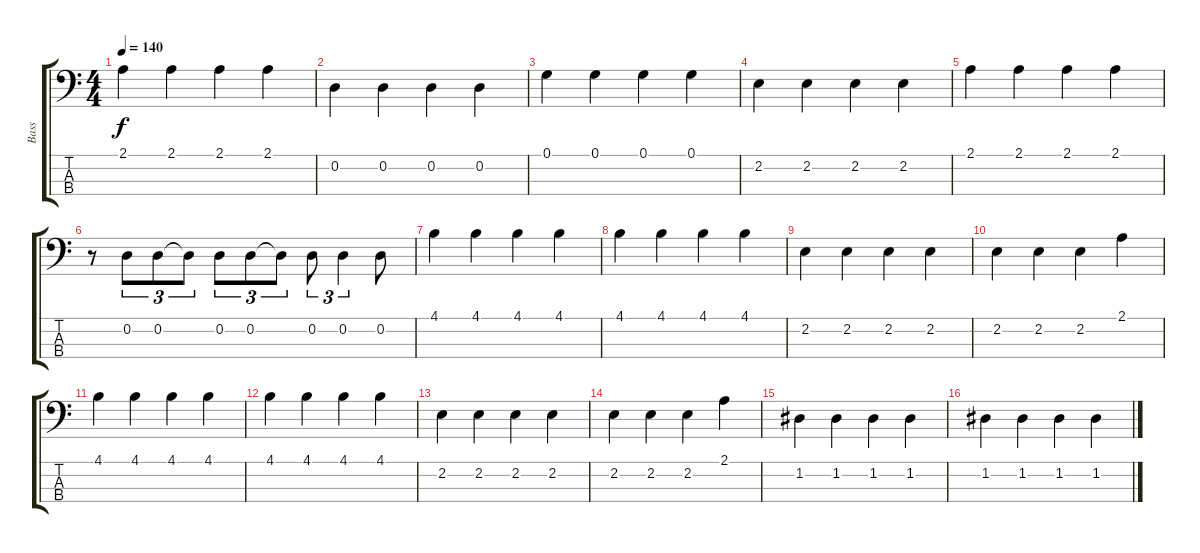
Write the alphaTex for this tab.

\track ("Bass" "Bass") {instrument fretlessbass}
\staff {score tabs}
\tuning (G2 D2 A1 E1) {hide}
\ts (4 4)
\tempo 140
\clef f4
\ks c
2.1.4{dy f} 2.1.4 2.1.4 2.1.4 |
0.2.4 0.2.4 0.2.4 0.2.4 |
0.1.4 0.1.4 0.1.4 0.1.4 |
2.2.4 2.2.4 2.2.4 2.2.4 |
2.1.4 2.1.4 2.1.4 2.1.4 |
r.8 0.2.8{tu (3 2)} 0.2.8{tu (3 2)} 0.2{t}.8{tu (3 2)} 0.2.8{tu (3 2)} 0.2.8{tu (3 2)} 0.2{t}.8{tu (3 2)} 0.2.8{tu (3 2)} 0.2.4{tu (3 2)} 0.2.8 |
4.1.4 4.1.4 4.1.4 4.1.4 |
4.1.4 4.1.4 4.1.4 4.1.4 |
2.2.4 2.2.4 2.2.4 2.2.4 |
2.2.4 2.2.4 2.2.4 2.1.4 |
4.1.4 4.1.4 4.1.4 4.1.4 |
4.1.4 4.1.4 4.1.4 4.1.4 |
2.2.4 2.2.4 2.2.4 2.2.4 |
2.2.4 2.2.4 2.2.4 2.1.4 |
1.2.4 1.2.4 1.2.4 1.2.4 |
1.2.4 1.2.4 1.2.4 1.2.4
